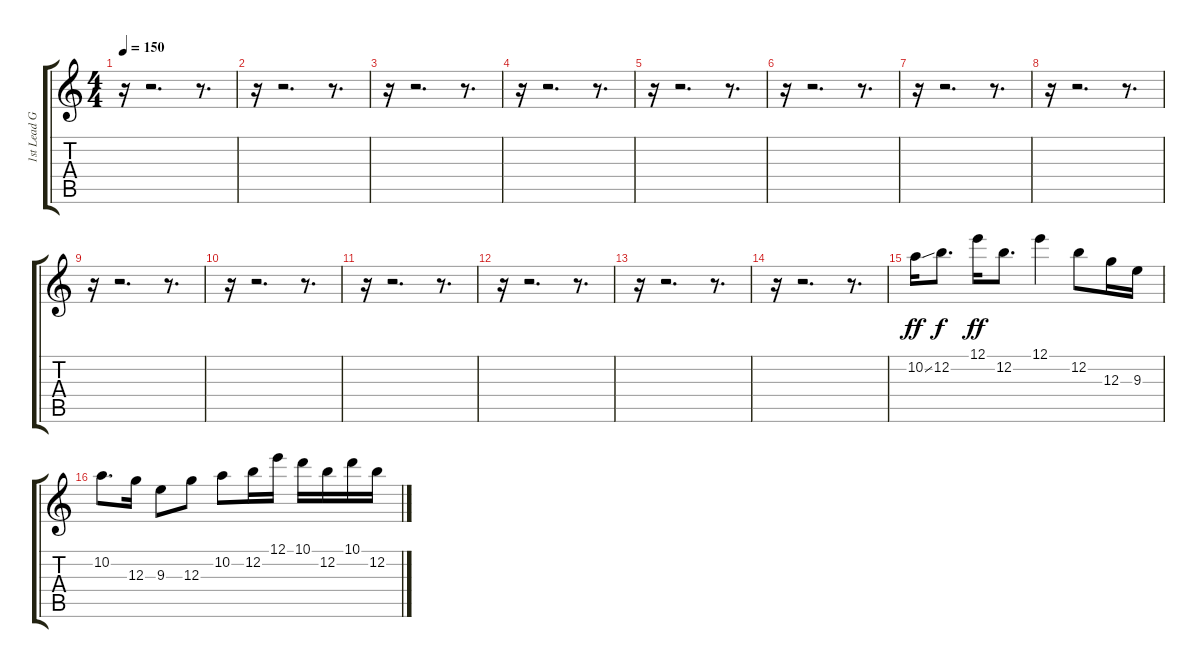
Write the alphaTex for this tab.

\track ("1st Lead Guitar" "1st Lead G") {instrument overdrivenguitar}
\staff {score tabs}
\tuning (E4 B3 G3 D3 A2 E2) {hide}
\ts (4 4)
\tempo 150
\clef g2
\ks c
r.16{dy f} r.2{d} r.8{d} |
r.16 r.2{d} r.8{d} |
r.16 r.2{d} r.8{d} |
r.16 r.2{d} r.8{d} |
r.16 r.2{d} r.8{d} |
r.16 r.2{d} r.8{d} |
r.16 r.2{d} r.8{d} |
r.16 r.2{d} r.8{d} |
r.16 r.2{d} r.8{d} |
r.16 r.2{d} r.8{d} |
r.16 r.2{d} r.8{d} |
r.16 r.2{d} r.8{d} |
r.16 r.2{d} r.8{d} |
r.16 r.2{d} r.8{d} |
10.2{ss}.16{dy ff} 12.2.8{d dy f} 12.1.16{dy ff} 12.2.8{d} 12.1.4 12.2.8 12.3.16 9.3.16 |
10.2.8{d} 12.3.16 9.3.8 12.3.8 10.2.8 12.2.16 12.1.16 10.1.16 12.2.16 10.1.16 12.2.16
